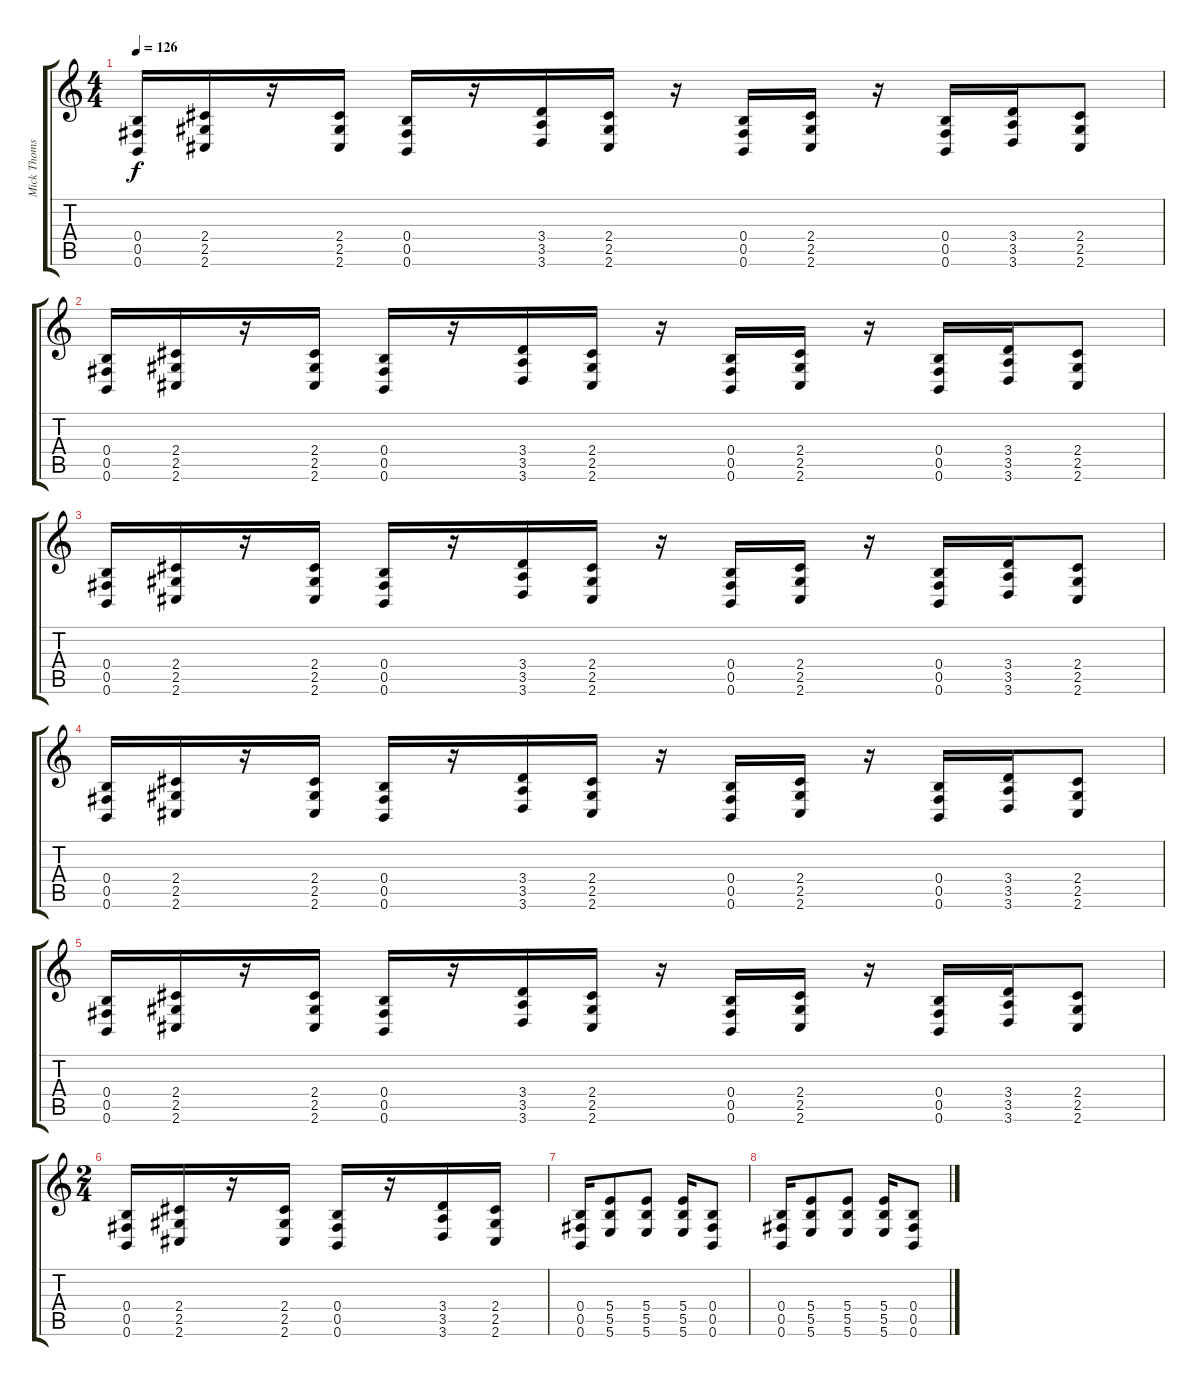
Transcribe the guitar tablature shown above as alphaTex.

\track ("Mick Thomson" "Mick Thoms") {instrument distortionguitar}
\staff {score tabs}
\tuning (Db4 Ab3 E3 B2 Gb2 B1) {hide}
\ts (4 4)
\tempo 126
\clef g2
\ks c
(0.4 0.5 0.6).16{dy f} (2.4 2.5 2.6).16 r.16 (2.4 2.5 2.6).16 (0.4 0.5 0.6).16 r.16 (3.4 3.5 3.6).16 (2.4 2.5 2.6).16 r.16 (0.4 0.5 0.6).16 (2.4 2.5 2.6).16 r.16 (0.4 0.5 0.6).16 (3.4 3.5 3.6).16 (2.4 2.5 2.6).8 |
(0.4 0.5 0.6).16 (2.4 2.5 2.6).16 r.16 (2.4 2.5 2.6).16 (0.4 0.5 0.6).16 r.16 (3.4 3.5 3.6).16 (2.4 2.5 2.6).16 r.16 (0.4 0.5 0.6).16 (2.4 2.5 2.6).16 r.16 (0.4 0.5 0.6).16 (3.4 3.5 3.6).16 (2.4 2.5 2.6).8 |
(0.4 0.5 0.6).16 (2.4 2.5 2.6).16 r.16 (2.4 2.5 2.6).16 (0.4 0.5 0.6).16 r.16 (3.4 3.5 3.6).16 (2.4 2.5 2.6).16 r.16 (0.4 0.5 0.6).16 (2.4 2.5 2.6).16 r.16 (0.4 0.5 0.6).16 (3.4 3.5 3.6).16 (2.4 2.5 2.6).8 |
(0.4 0.5 0.6).16 (2.4 2.5 2.6).16 r.16 (2.4 2.5 2.6).16 (0.4 0.5 0.6).16 r.16 (3.4 3.5 3.6).16 (2.4 2.5 2.6).16 r.16 (0.4 0.5 0.6).16 (2.4 2.5 2.6).16 r.16 (0.4 0.5 0.6).16 (3.4 3.5 3.6).16 (2.4 2.5 2.6).8 |
(0.4 0.5 0.6).16 (2.4 2.5 2.6).16 r.16 (2.4 2.5 2.6).16 (0.4 0.5 0.6).16 r.16 (3.4 3.5 3.6).16 (2.4 2.5 2.6).16 r.16 (0.4 0.5 0.6).16 (2.4 2.5 2.6).16 r.16 (0.4 0.5 0.6).16 (3.4 3.5 3.6).16 (2.4 2.5 2.6).8 |
\ts (2 4)
(0.4 0.5 0.6).16 (2.4 2.5 2.6).16 r.16 (2.4 2.5 2.6).16 (0.4 0.5 0.6).16 r.16 (3.4 3.5 3.6).16 (2.4 2.5 2.6).16 |
(0.4 0.5 0.6).16 (5.4 5.5 5.6).8 (5.4 5.5 5.6).8 (5.4 5.5 5.6).16 (0.4 0.5 0.6).8 |
(0.4 0.5 0.6).16 (5.4 5.5 5.6).8 (5.4 5.5 5.6).8 (5.4 5.5 5.6).16 (0.4 0.5 0.6).8
